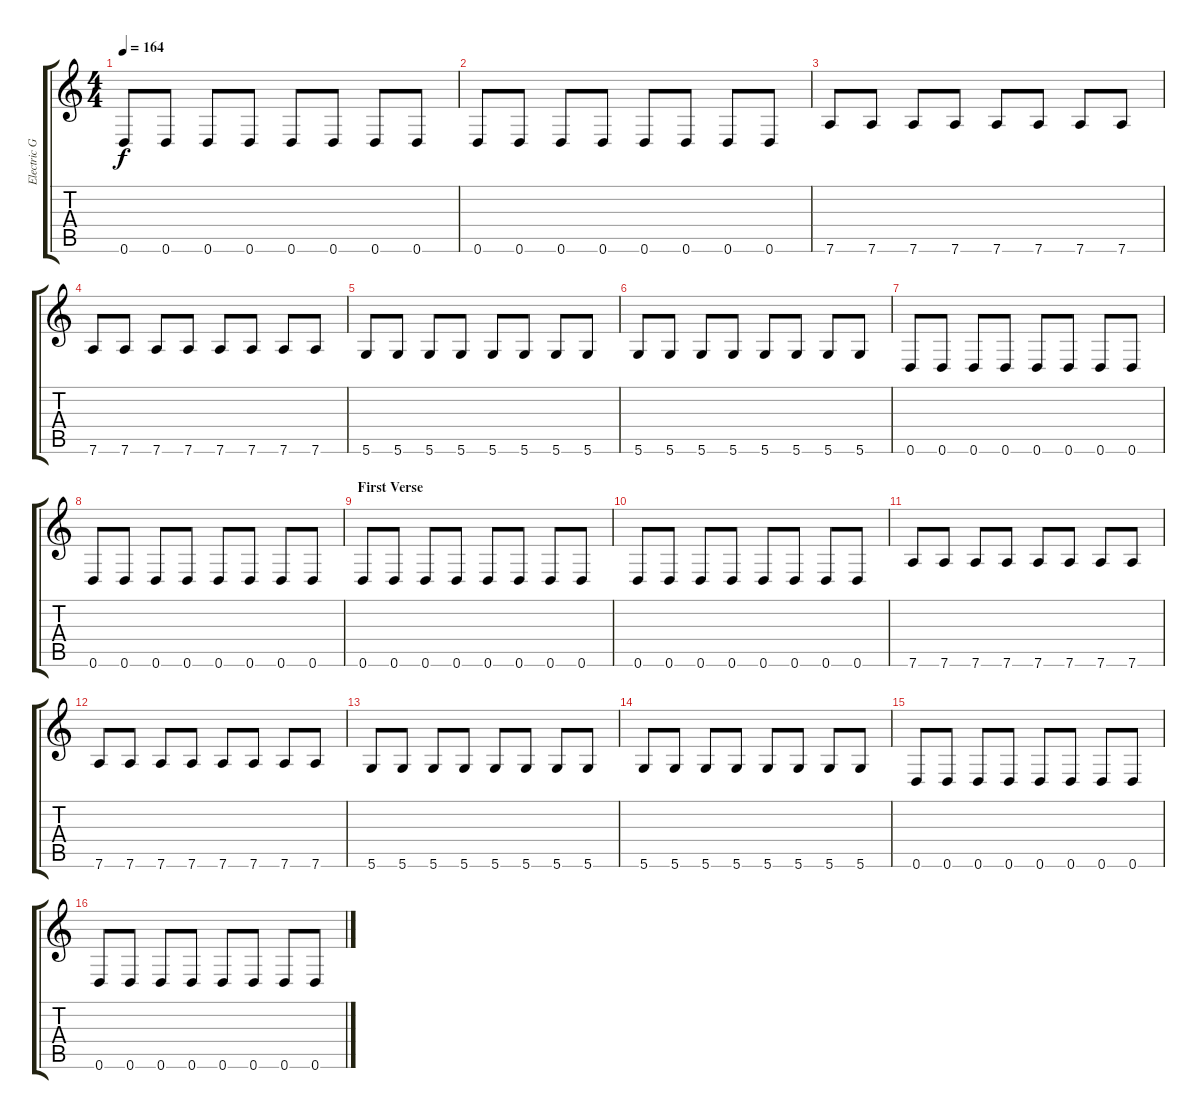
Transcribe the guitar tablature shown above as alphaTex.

\track ("Electric Guitar" "Electric G") {instrument distortionguitar}
\staff {score tabs}
\tuning (E4 B3 G3 D3 A2 D2) {hide}
\ts (4 4)
\tempo 164
\clef g2
\ks c
0.6.8{dy f instrument electricguitarmuted} 0.6.8 0.6.8 0.6.8 0.6.8 0.6.8 0.6.8 0.6.8 |
0.6.8 0.6.8 0.6.8 0.6.8 0.6.8 0.6.8 0.6.8 0.6.8 |
7.6.8 7.6.8 7.6.8 7.6.8 7.6.8 7.6.8 7.6.8 7.6.8 |
7.6.8 7.6.8 7.6.8 7.6.8 7.6.8 7.6.8 7.6.8 7.6.8 |
5.6.8 5.6.8 5.6.8 5.6.8 5.6.8 5.6.8 5.6.8 5.6.8 |
5.6.8 5.6.8 5.6.8 5.6.8 5.6.8 5.6.8 5.6.8 5.6.8 |
0.6.8 0.6.8 0.6.8 0.6.8 0.6.8 0.6.8 0.6.8 0.6.8 |
0.6.8 0.6.8 0.6.8 0.6.8 0.6.8 0.6.8 0.6.8 0.6.8 |
\section ("" "First Verse")
0.6.8 0.6.8 0.6.8 0.6.8 0.6.8 0.6.8 0.6.8 0.6.8 |
0.6.8 0.6.8 0.6.8 0.6.8 0.6.8 0.6.8 0.6.8 0.6.8 |
7.6.8 7.6.8 7.6.8 7.6.8 7.6.8 7.6.8 7.6.8 7.6.8 |
7.6.8 7.6.8 7.6.8 7.6.8 7.6.8 7.6.8 7.6.8 7.6.8 |
5.6.8 5.6.8 5.6.8 5.6.8 5.6.8 5.6.8 5.6.8 5.6.8 |
5.6.8 5.6.8 5.6.8 5.6.8 5.6.8 5.6.8 5.6.8 5.6.8 |
0.6.8 0.6.8 0.6.8 0.6.8 0.6.8 0.6.8 0.6.8 0.6.8 |
0.6.8 0.6.8 0.6.8 0.6.8 0.6.8 0.6.8 0.6.8 0.6.8
